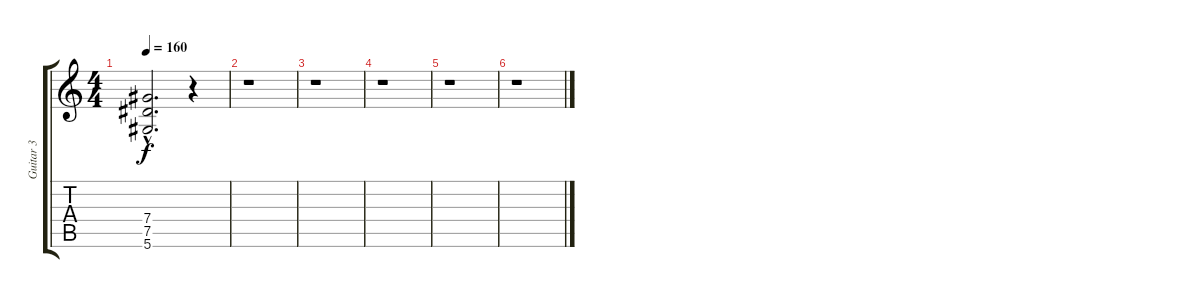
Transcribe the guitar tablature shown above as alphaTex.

\track ("Guitar 3" "Guitar 3") {instrument distortionguitar}
\staff {score tabs}
\tuning (Eb4 Bb3 Gb3 Db3 Ab2 Eb2) {hide}
\ts (4 4)
\tempo 160
\clef g2
\ks c
(7.4{hac t} 7.5{hac t} 5.6{hac t}).2{d dy f} r.4 |
r.1 |
r.1 |
r.1 |
r.1 |
r.1
